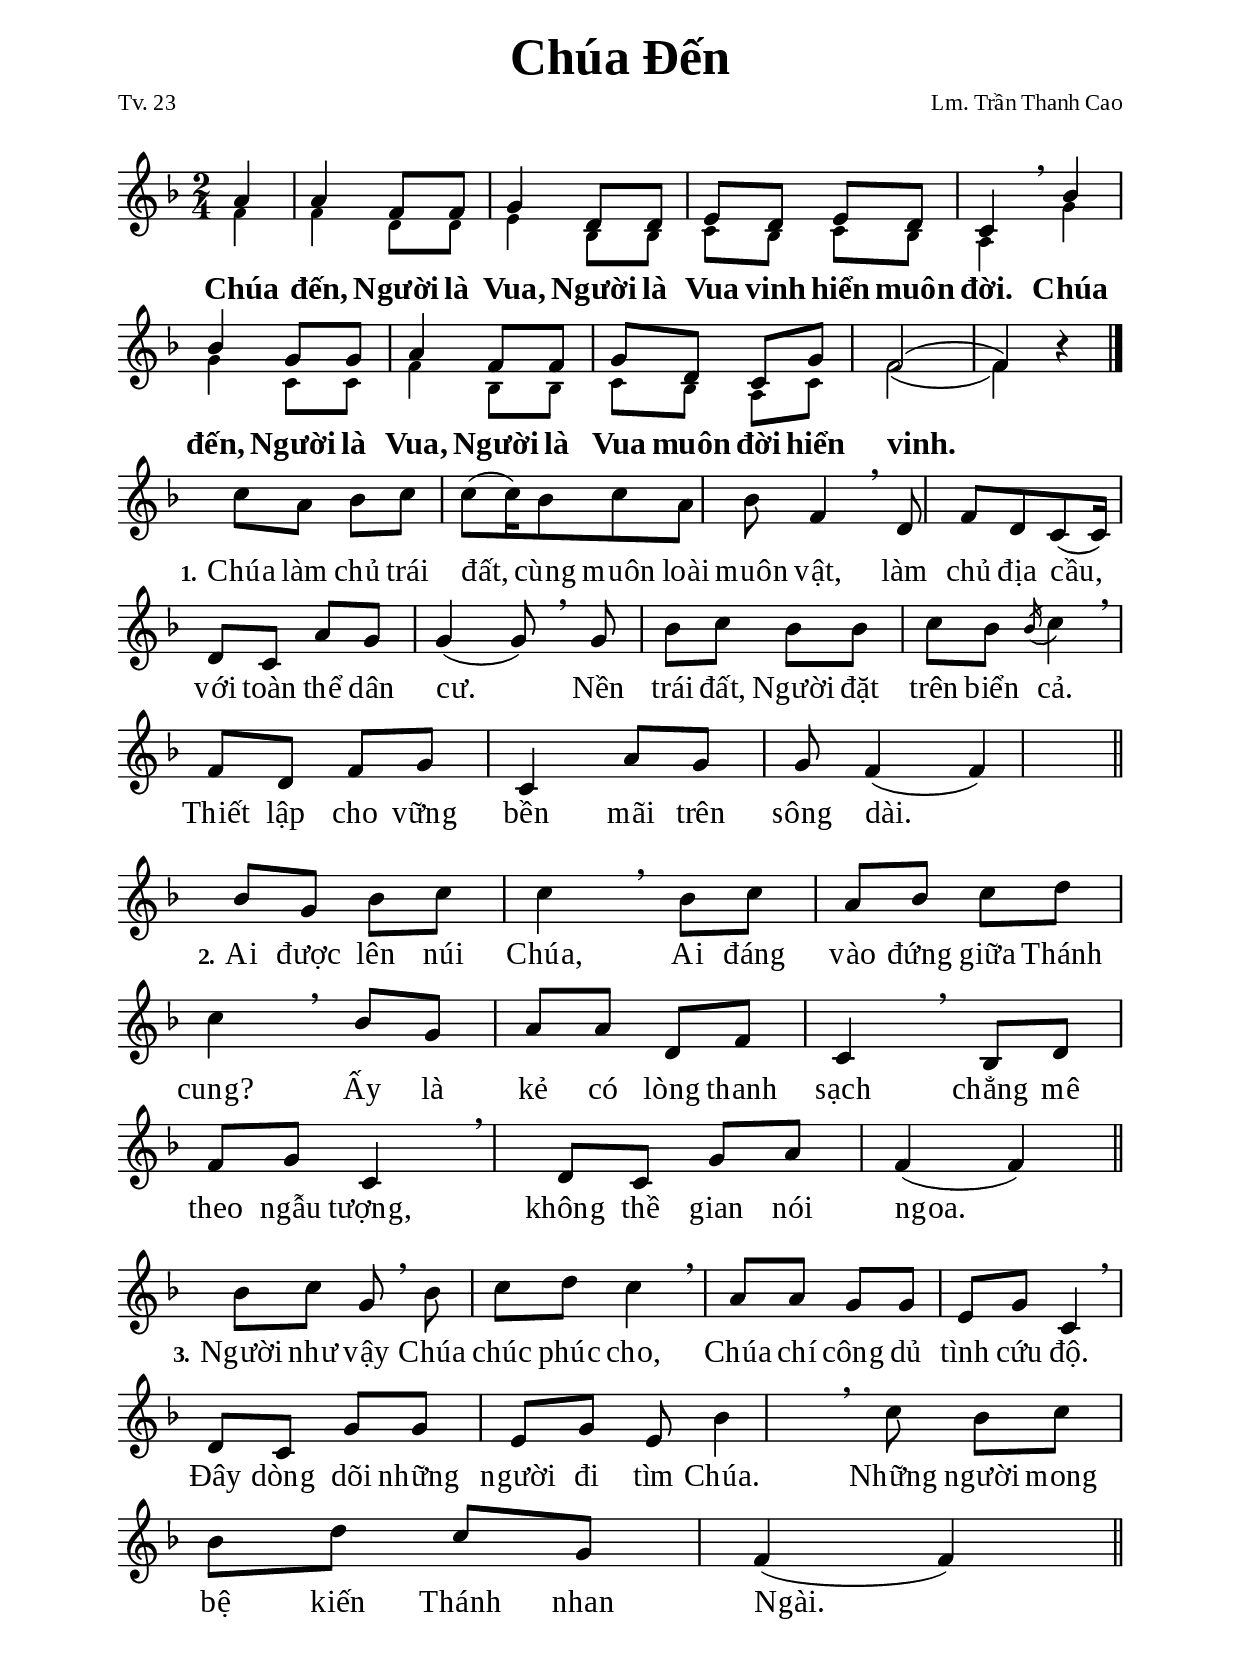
% Cài đặt chung
\version "2.20.0"
\include "english.ly"

\header {
  title = \markup { \fontsize #3 "Chúa Đến" }
  poet = "Tv. 23"
  composer = "Lm. Trần Thanh Cao"
  arranger = " "
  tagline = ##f
}

\paper {
  #(set-paper-size "a4")
  top-margin = 10\mm
  bottom-margin = 10\mm
  left-margin = 20\mm
  right-margin = 20\mm
  indent = #0
  #(define fonts
    (make-pango-font-tree
      "Liberation Serif"
      "Liberation Serif"
      "Liberation Serif"
      (/ 20 20)))
  page-count = #1
}

% Nhạc điệp khúc
nhacDiepKhucSop= \relative c'' {
  \partial 4 a4 |
  a4 f8 f |
  g4 d8 d |
  e d e d |
  c4 \breathe bf' |
  bf g8 g |
  a4 f8 f |
  g d c g' |
  f2 ( |
  f4) r \bar "|."
}

nhacDiepKhucBass= \relative c' {
  \partial 4 f4 |
  f d8 d |
  e4 bf8 bf |
  c bf c bf |
  a4 g' |
  g c,8 c |
  f4 bf,8 bf |
  c bf a c |
  f2 ( |
  f4) r
}

% Nhạc phiên khúc
nhacPhienKhucMot = \relative c'' {
  c8 a bf c c (c16) bf8 c a bf f4 \breathe
  d8 f d c (c16) d8 c a' g g4 (g8) \breathe
  g8 bf c bf bf c bf \acciaccatura bf16 c4 \breathe
  f,8 d f g c,4 a'8 g g f4 (f) \bar "||"
}

nhacPhienKhucHai = \relative c'' {
  bf8 g bf c c4 \breathe
  bf8 c a bf c d c4 \breathe
  bf8 g a a d, f c4 \breathe
  bf8 d f g c,4 \breathe
  d8 c g' a f4 (f) \bar "||"
}

nhacPhienKhucBa = \relative c'' {
  bf8 c g \breathe
  bf c d c4 \breathe
  a8 a g g e g c,4 \breathe
  d8 c g' g e g e bf'4 \breathe
  c8 bf c bf d c g f4 (f) \bar "||"
}

% Lời điệp khúc
loiDiepKhuc = \lyricmode {
  Chúa đến, Người là Vua,
  Người là Vua vinh hiển muôn đời.
  Chúa đến, Người là Vua,
  Người là Vua muôn đời hiển vinh.
}

% Lời phiên khúc
loiPhienKhucMot = \lyricmode {
  \set stanza = #"1."
  Chúa làm chủ trái đất, cùng muôn loài muôn vật,
  làm chủ địa cầu, với toàn thể dân cư.
  Nền trái đất, Người đặt trên biển cả.
  Thiết lập cho vững bền mãi trên sông dài.
}

loiPhienKhucHai = \lyricmode {
  \set stanza = #"2."
  Ai được lên núi Chúa,
  Ai đáng vào đứng giữa Thánh cung?
  Ấy là kẻ có lòng thanh sạch chẳng mê theo ngẫu tượng,
  không thề gian nói ngoa.
}

loiPhienKhucBa = \lyricmode {
  \set stanza = #"3."
  Người như vậy Chúa chúc phúc cho,
  Chúa chí công dủ tình cứu độ.
  Đây dòng dõi những người đi tìm Chúa.
  Những người mong bệ kiến Thánh nhan Ngài.
}

% Dàn trang
\score {
  \new ChoirStaff <<
    \new Staff = diepKhuc \with {
        \consists "Merge_rests_engraver"
        \magnifyStaff #(magstep +1)
      }
      <<
      \new Voice = beSop {
        \voiceOne \key f \major \time 2/4 \nhacDiepKhucSop
      }
      \new Voice = beBas {
        \override NoteHead.font-size = #-2
        \voiceTwo \key f \major \time 2/4 \nhacDiepKhucBass
      }
    >>
    \new Lyrics \lyricsto beSop \loiDiepKhuc
  >>
  \layout {
    \override Lyrics.LyricText.font-series = #'bold
    \override Lyrics.LyricText.font-size = #+3
    \override Lyrics.LyricSpace.minimum-distance = #0.5
    \override Score.BarNumber.break-visibility = ##(#f #f #f)
    \override Score.SpacingSpanner.uniform-stretching = ##t
  }
}

\score {
  \new ChoirStaff <<
    \new Staff = phienKhuc \with {
        \magnifyStaff #(magstep +1)
      }
      <<
      \new Voice = beSop {
        \key f \major \time 2/4 \nhacPhienKhucMot
      }
    >>
    \new Lyrics \lyricsto beSop \loiPhienKhucMot
  >>
  \layout {
    \override Staff.TimeSignature.transparent = ##t
    \override Lyrics.LyricText.font-size = #+3
    \override Lyrics.LyricSpace.minimum-distance = #0.5
    \override Score.BarNumber.break-visibility = ##(#f #f #f)
    \override Score.SpacingSpanner.uniform-stretching = ##t
    \set Score.barAlways = ##t
    \set Score.defaultBarType = ""
  } 
}

\score {
  \new ChoirStaff <<
    \new Staff = phienKhuc \with {
        \magnifyStaff #(magstep +1)
      }
      <<
      \new Voice = beSop {
        \key f \major \time 2/4 \nhacPhienKhucHai
      }
    >>
    \new Lyrics \lyricsto beSop \loiPhienKhucHai
  >>
  \layout {
    \override Staff.TimeSignature.transparent = ##t
    \override Lyrics.LyricText.font-size = #+3
    \override Lyrics.LyricSpace.minimum-distance = #0.5
    \override Score.BarNumber.break-visibility = ##(#f #f #f)
    \override Score.SpacingSpanner.uniform-stretching = ##t
    \set Score.barAlways = ##t
    \set Score.defaultBarType = ""
  } 
}

\score {
  \new ChoirStaff <<
    \new Staff = phienKhuc \with {
        \magnifyStaff #(magstep +1)
      }
      <<
      \new Voice = beSop {
        \key f \major \time 2/4 \nhacPhienKhucBa
      }
    >>
    \new Lyrics \lyricsto beSop \loiPhienKhucBa
  >>
  \layout {
    \override Staff.TimeSignature.transparent = ##t
    \override Lyrics.LyricText.font-size = #+3
    \override Lyrics.LyricSpace.minimum-distance = #0.5
    \override Score.BarNumber.break-visibility = ##(#f #f #f)
    \override Score.SpacingSpanner.uniform-stretching = ##t
    \set Score.barAlways = ##t
    \set Score.defaultBarType = ""
  } 
}
